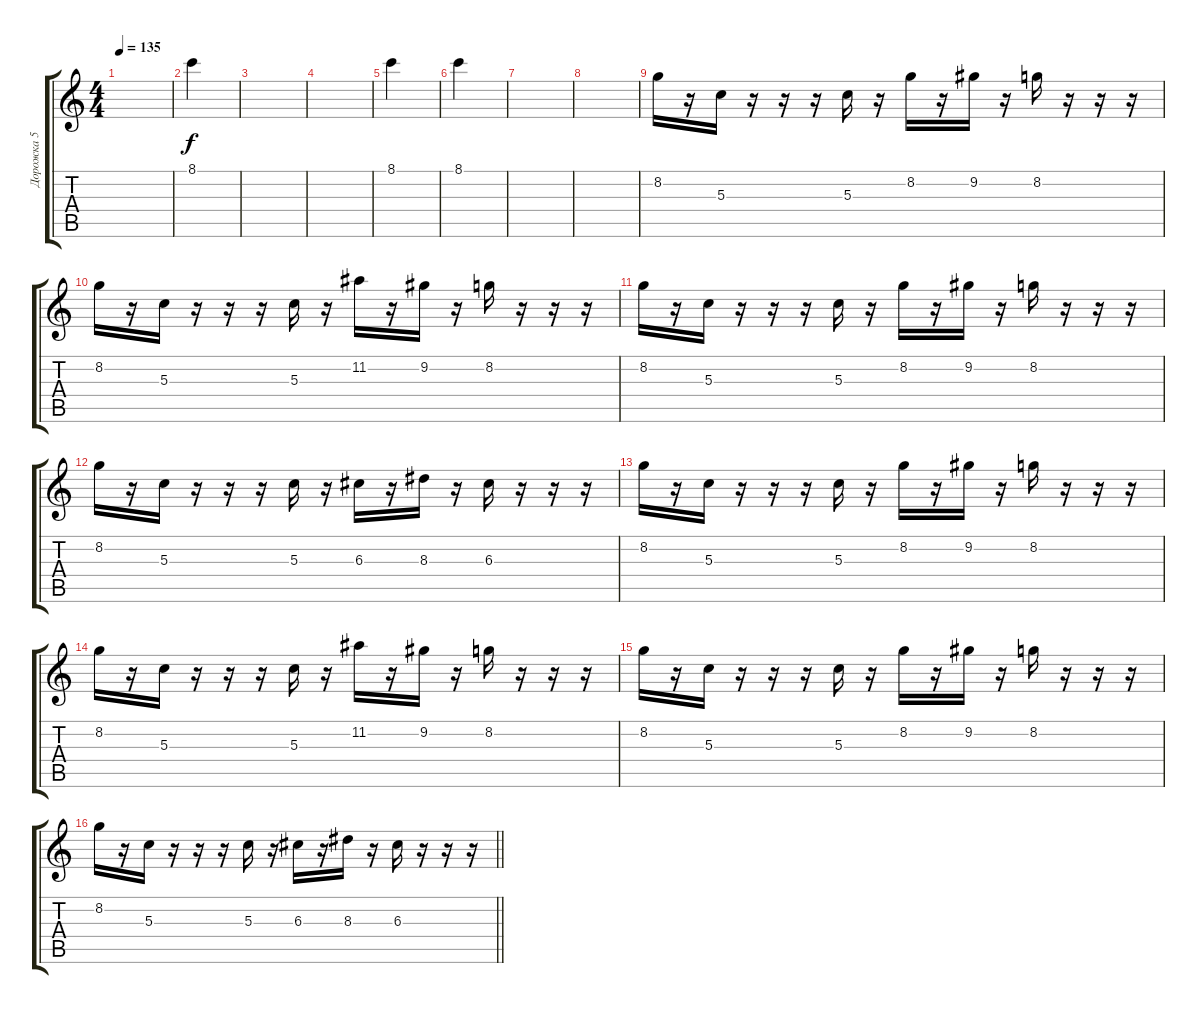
\track ("Дорожка 5" "Дорожка 5") {instrument distortionguitar}
\staff {score tabs}
\tuning (E4 B3 G3 D3 A2 E2) {hide}
\ts (4 4)
\tempo 135
\clef g2
\ks c
|
8.1.4 |
|
|
8.1.4 |
8.1.4 |
|
|
8.2.16 r.16 5.3.16 r.16 r.16 r.16 5.3.16 r.16 8.2.16 r.16 9.2.16 r.16 8.2.16 r.16 r.16 r.16 |
8.2.16 r.16 5.3.16 r.16 r.16 r.16 5.3.16 r.16 11.2.16 r.16 9.2.16 r.16 8.2.16 r.16 r.16 r.16 |
8.2.16 r.16 5.3.16 r.16 r.16 r.16 5.3.16 r.16 8.2.16 r.16 9.2.16 r.16 8.2.16 r.16 r.16 r.16 |
8.2.16 r.16 5.3.16 r.16 r.16 r.16 5.3.16 r.16 6.3.16 r.16 8.3.16 r.16 6.3.16 r.16 r.16 r.16 |
8.2.16 r.16 5.3.16 r.16 r.16 r.16 5.3.16 r.16 8.2.16 r.16 9.2.16 r.16 8.2.16 r.16 r.16 r.16 |
8.2.16 r.16 5.3.16 r.16 r.16 r.16 5.3.16 r.16 11.2.16 r.16 9.2.16 r.16 8.2.16 r.16 r.16 r.16 |
8.2.16 r.16 5.3.16 r.16 r.16 r.16 5.3.16 r.16 8.2.16 r.16 9.2.16 r.16 8.2.16 r.16 r.16 r.16 |
\barLineRight lightlight
8.2.16 r.16 5.3.16 r.16 r.16 r.16 5.3.16 r.16 6.3.16 r.16 8.3.16 r.16 6.3.16 r.16 r.16 r.16
